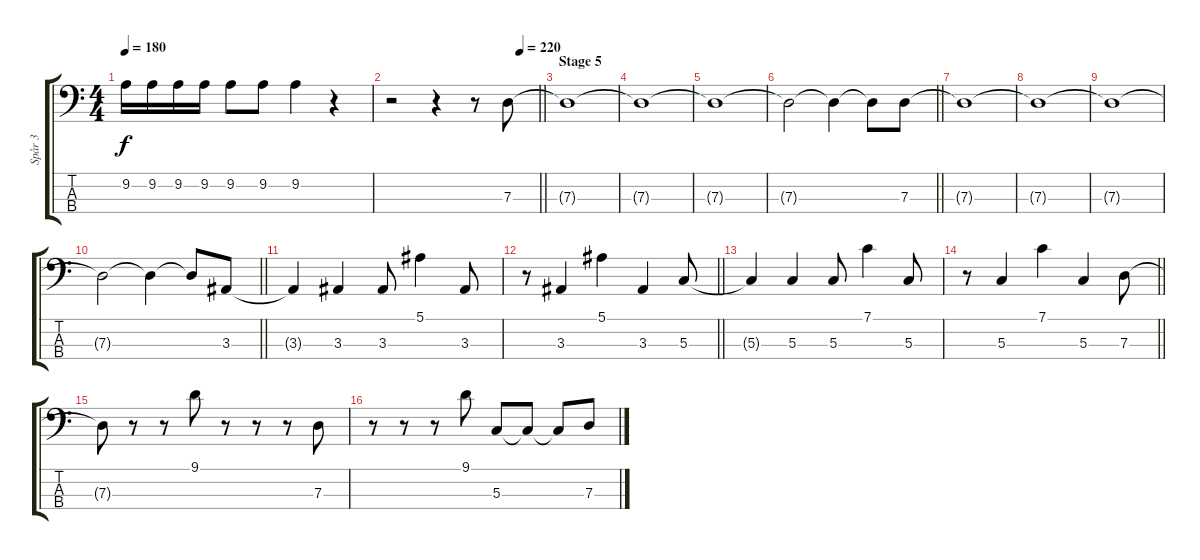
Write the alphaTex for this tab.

\track ("Spår 3" "Spår 3") {instrument electricbassfinger}
\staff {score tabs}
\tuning (F2 C2 G1 D1) {hide}
\ts (4 4)
\tempo 180
\clef f4
\ks c
9.2.16{dy f} 9.2.16 9.2.16 9.2.16 9.2.8 9.2.8 9.2.4 r.4 |
\tempo (220 0.875)
\barLineRight lightlight
r.2 r.4 r.8 7.3.8 |
\section ("" "Stage 5")
7.3{t}.1 |
7.3{t}.1 |
7.3{t}.1 |
\barLineRight lightlight
7.3{t}.2 7.3{t}.4 7.3{t}.8 7.3.8 |
7.3{t}.1 |
7.3{t}.1 |
7.3{t}.1 |
\barLineRight lightlight
7.3{t}.2 7.3{t}.4 7.3{t}.8 3.3.8 |
3.3{t}.4 3.3.4 3.3.8 5.1.4 3.3.8 |
\barLineRight lightlight
r.8 3.3.4 5.1.4 3.3.4 5.3.8 |
5.3{t}.4 5.3.4 5.3.8 7.1.4 5.3.8 |
\barLineRight lightlight
r.8 5.3.4 7.1.4 5.3.4 7.3.8 |
7.3{t}.8 r.8 r.8 9.1.8 r.8 r.8 r.8 7.3.8 |
r.8 r.8 r.8 9.1.8 5.3.8 5.3{t}.8 5.3{t}.8 7.3.8
